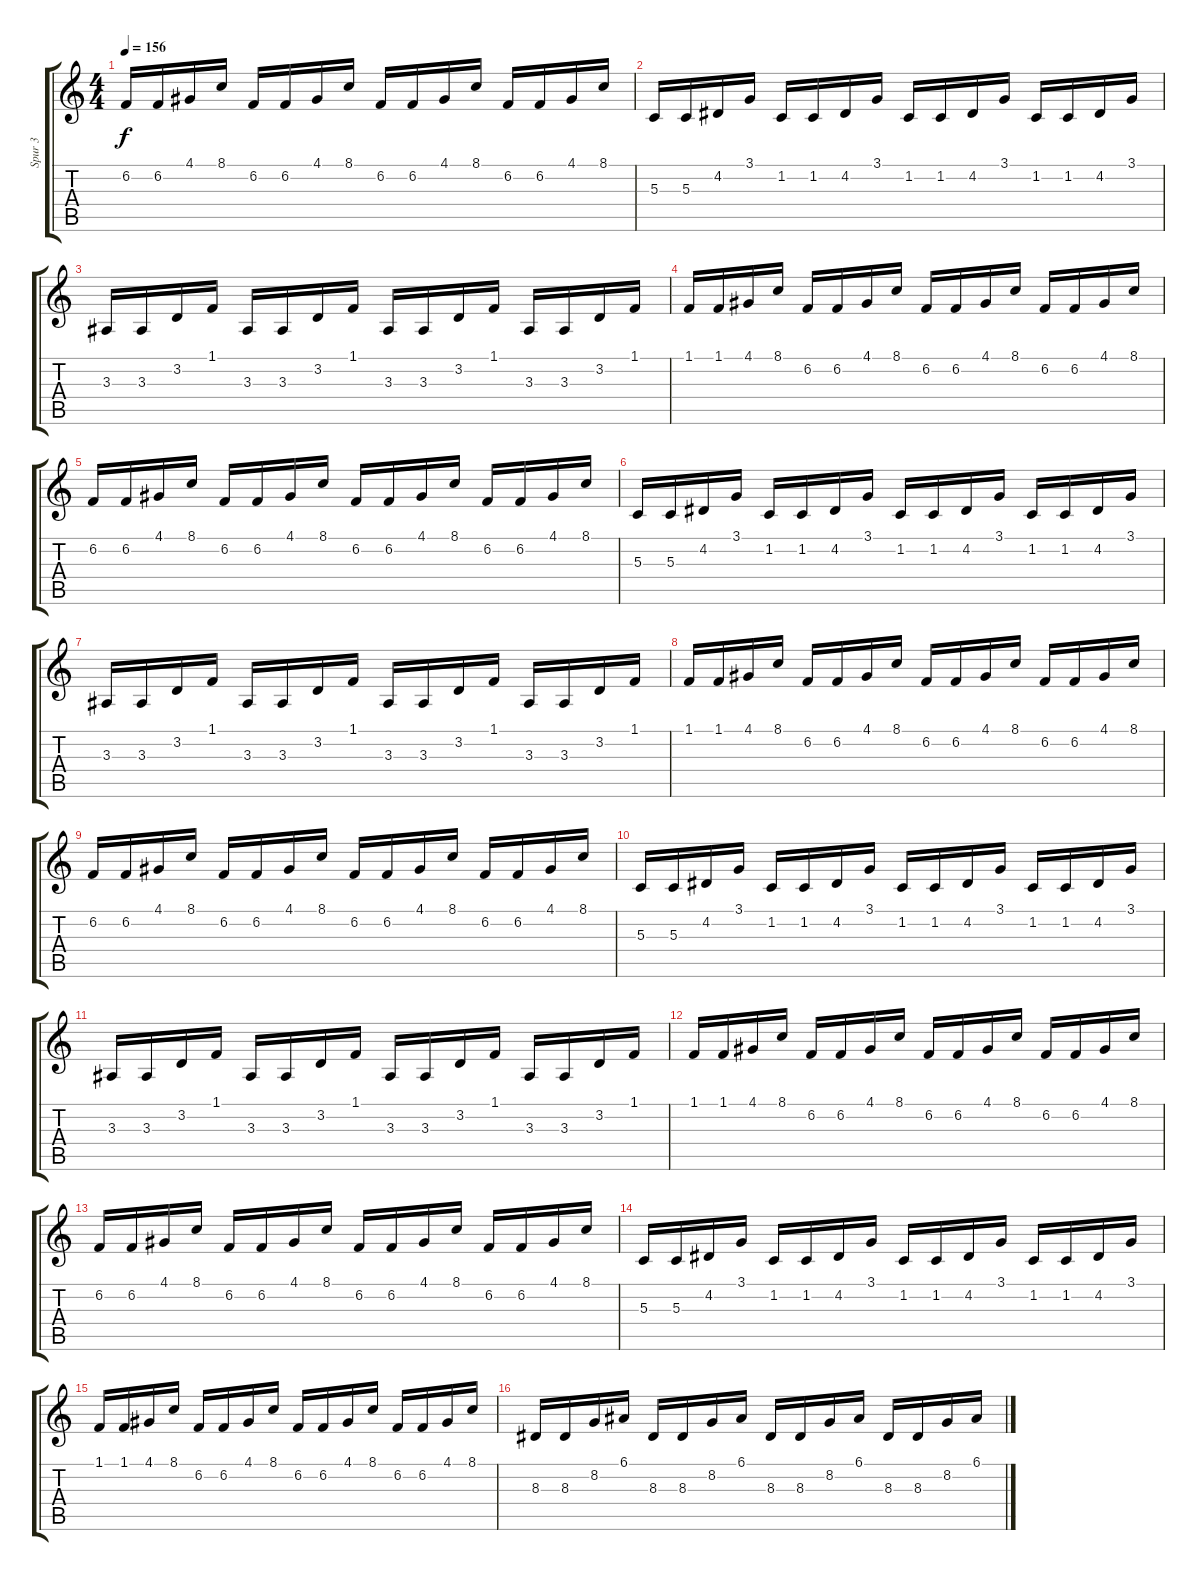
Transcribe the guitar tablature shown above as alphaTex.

\track ("Spur 3" "Spur 3") {instrument fx4atmosphere}
\staff {score tabs}
\tuning (E4 B3 G3 D3 A2 E2) {hide}
\ts (4 4)
\tempo 156
\clef g2
\ks c
6.2.16{dy f} 6.2.16 4.1.16 8.1.16 6.2.16 6.2.16 4.1.16 8.1.16 6.2.16 6.2.16 4.1.16 8.1.16 6.2.16 6.2.16 4.1.16 8.1.16 |
5.3.16 5.3.16 4.2.16 3.1.16 1.2.16 1.2.16 4.2.16 3.1.16 1.2.16 1.2.16 4.2.16 3.1.16 1.2.16 1.2.16 4.2.16 3.1.16 |
3.3.16 3.3.16 3.2.16 1.1.16 3.3.16 3.3.16 3.2.16 1.1.16 3.3.16 3.3.16 3.2.16 1.1.16 3.3.16 3.3.16 3.2.16 1.1.16 |
1.1.16 1.1.16 4.1.16 8.1.16 6.2.16 6.2.16 4.1.16 8.1.16 6.2.16 6.2.16 4.1.16 8.1.16 6.2.16 6.2.16 4.1.16 8.1.16 |
6.2.16 6.2.16 4.1.16 8.1.16 6.2.16 6.2.16 4.1.16 8.1.16 6.2.16 6.2.16 4.1.16 8.1.16 6.2.16 6.2.16 4.1.16 8.1.16 |
5.3.16 5.3.16 4.2.16 3.1.16 1.2.16 1.2.16 4.2.16 3.1.16 1.2.16 1.2.16 4.2.16 3.1.16 1.2.16 1.2.16 4.2.16 3.1.16 |
3.3.16 3.3.16 3.2.16 1.1.16 3.3.16 3.3.16 3.2.16 1.1.16 3.3.16 3.3.16 3.2.16 1.1.16 3.3.16 3.3.16 3.2.16 1.1.16 |
1.1.16 1.1.16 4.1.16 8.1.16 6.2.16 6.2.16 4.1.16 8.1.16 6.2.16 6.2.16 4.1.16 8.1.16 6.2.16 6.2.16 4.1.16 8.1.16 |
6.2.16 6.2.16 4.1.16 8.1.16 6.2.16 6.2.16 4.1.16 8.1.16 6.2.16 6.2.16 4.1.16 8.1.16 6.2.16 6.2.16 4.1.16 8.1.16 |
5.3.16 5.3.16 4.2.16 3.1.16 1.2.16 1.2.16 4.2.16 3.1.16 1.2.16 1.2.16 4.2.16 3.1.16 1.2.16 1.2.16 4.2.16 3.1.16 |
3.3.16 3.3.16 3.2.16 1.1.16 3.3.16 3.3.16 3.2.16 1.1.16 3.3.16 3.3.16 3.2.16 1.1.16 3.3.16 3.3.16 3.2.16 1.1.16 |
1.1.16 1.1.16 4.1.16 8.1.16 6.2.16 6.2.16 4.1.16 8.1.16 6.2.16 6.2.16 4.1.16 8.1.16 6.2.16 6.2.16 4.1.16 8.1.16 |
6.2.16 6.2.16 4.1.16 8.1.16 6.2.16 6.2.16 4.1.16 8.1.16 6.2.16 6.2.16 4.1.16 8.1.16 6.2.16 6.2.16 4.1.16 8.1.16 |
5.3.16 5.3.16 4.2.16 3.1.16 1.2.16 1.2.16 4.2.16 3.1.16 1.2.16 1.2.16 4.2.16 3.1.16 1.2.16 1.2.16 4.2.16 3.1.16 |
1.1.16 1.1.16 4.1.16 8.1.16 6.2.16 6.2.16 4.1.16 8.1.16 6.2.16 6.2.16 4.1.16 8.1.16 6.2.16 6.2.16 4.1.16 8.1.16 |
8.3.16 8.3.16 8.2.16 6.1.16 8.3.16 8.3.16 8.2.16 6.1.16 8.3.16 8.3.16 8.2.16 6.1.16 8.3.16 8.3.16 8.2.16 6.1.16
